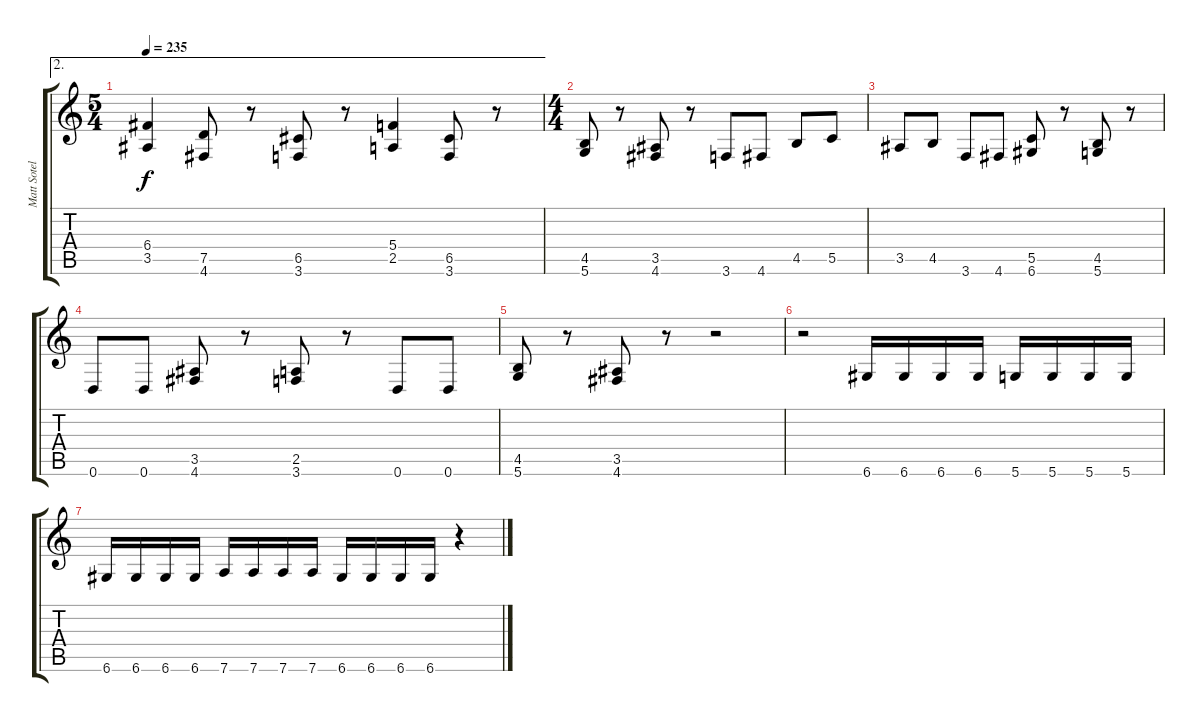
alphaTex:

\track ("Matt Sotelo (Guitar 2)" "Matt Sotel") {instrument distortionguitar}
\staff {score tabs}
\tuning (D4 A3 F3 C3 G2 D2) {hide}
\ae 2
\ts (5 4)
\tempo 235
\clef g2
\ks c
(6.4 3.5).4{dy f} (7.5 4.6).8 r.8 (6.5 3.6).8 r.8 (5.4 2.5).4 (6.5 3.6).8 r.8 |
\ts (4 4)
(4.5 5.6).8 r.8 (3.5 4.6).8 r.8 3.6.8 4.6.8 4.5.8 5.5.8 |
3.5.8 4.5.8 3.6.8 4.6.8 (5.5 6.6).8 r.8 (4.5 5.6).8 r.8 |
0.6.8 0.6.8 (3.5 4.6).8 r.8 (2.5 3.6).8 r.8 0.6.8 0.6.8 |
(4.5 5.6).8 r.8 (3.5 4.6).8 r.8 r.2 |
r.2 6.6.16 6.6.16 6.6.16 6.6.16 5.6.16 5.6.16 5.6.16 5.6.16 |
6.6.16 6.6.16 6.6.16 6.6.16 7.6.16 7.6.16 7.6.16 7.6.16 6.6.16 6.6.16 6.6.16 6.6.16 r.4
